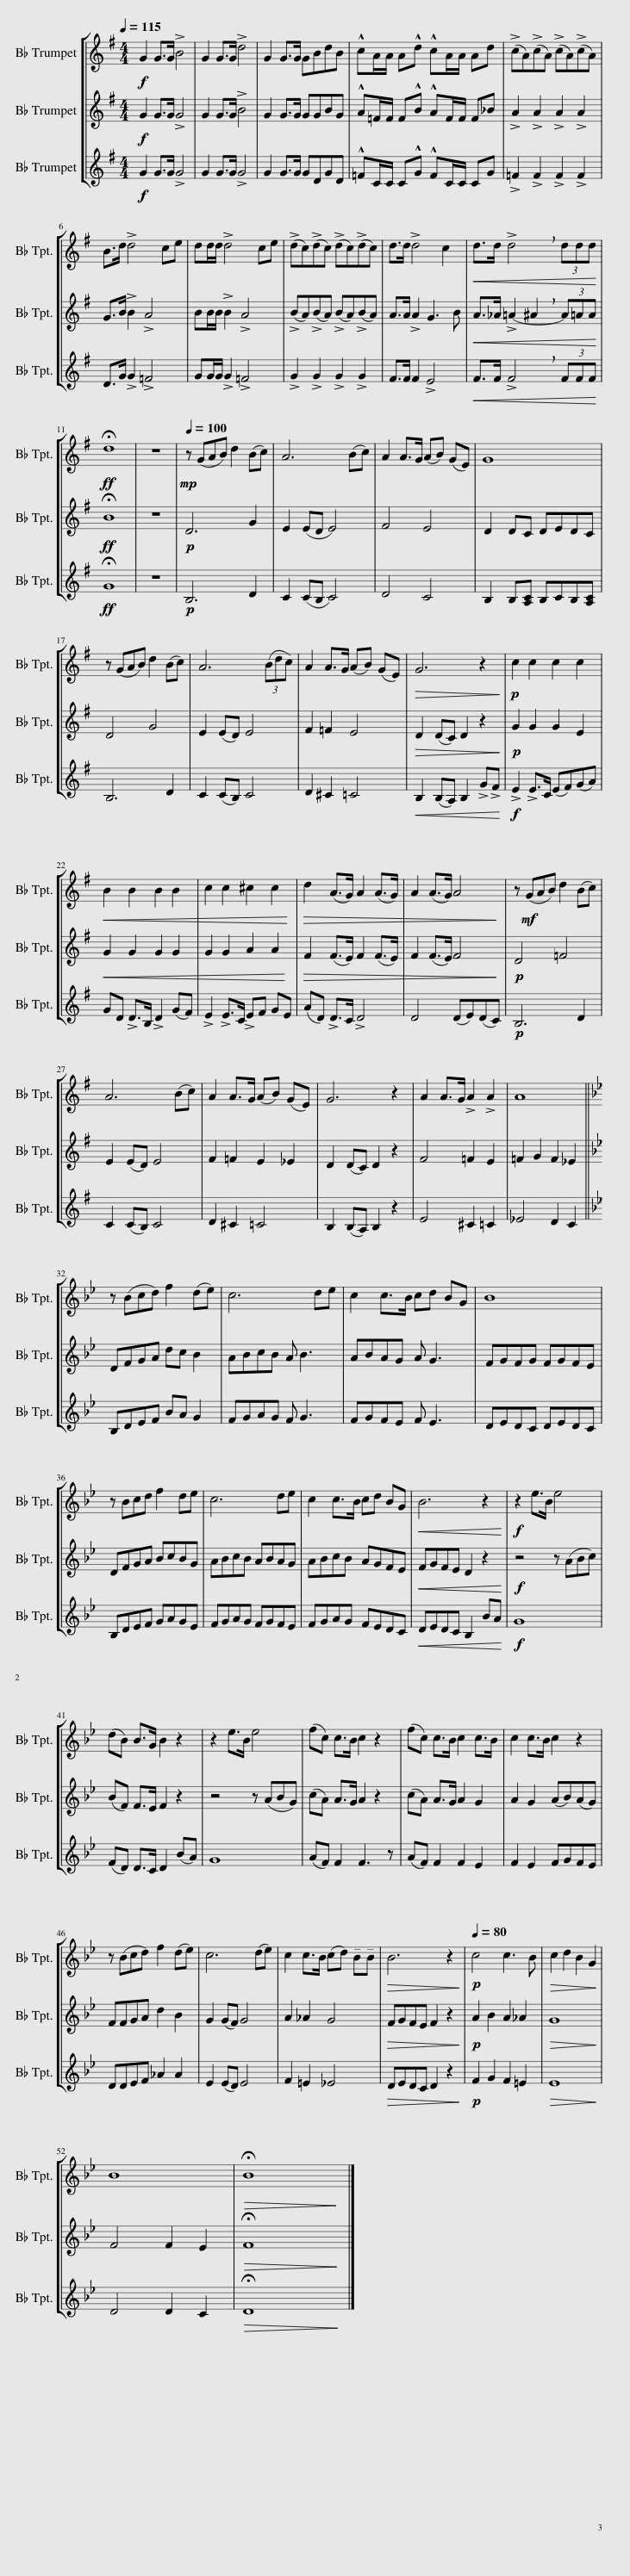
X:1
%%score [ 1 2 3 ]
L:1/8
Q:1/4=115
M:4/4
I:linebreak $
K:none
V:1 treble transpose=-2
V:2 treble transpose=-2
V:3 treble transpose=-2
V:1
[K:G]!f! A2 A>A !>!^c4 | A2 A>A !>!e4 | A2 A>A A^cec | !^!dB/B/ B!^!e !^!dB/B/ Be |$ (!>!dB)(!>!dB) (!>!dB)(!>!dB) | %5
 ^c>e !>!e4 df | ee/e/ !>!e4 df | (!>!ed)(!>!ed) (!>!ed)(!>!ed) | e>e !>!e4 d2 |$!<(! e>e !>!!breath!e4 (3eee!<)! | %10
!ff! !fermata!e8 | z8 |[Q:1/4=100]!mp! z (AB^c) e2 (cd) | B6 (^cd) | B2 B>A (B^c) (AF) |$ %15
 A8 | z (AB^c) e2 (cd) | B6 (3(^ced) | B2 B>A (B^c) (AF) |$!>(! A6 z2!>)! | %20
!p! d2 d2 d2 d2 |!<(! ^c2 c2 c2 c2!<)! | d2 d2 ^d2 d2 |$!>(! e2 (B>A) B2 (B>A)!>)! | B2 (B>A) B4 | %25
 z!mf! (AB^c) e2 (cd) | B6 (^cd) | B2 B>A (B^c) (AF) |$ A6 z2 | B2 B>A !>!B2 !>!B2 | %30
 B8 |[K:Bb] z (cd=e) g2 (ef) | d6 =ef |$ d2 d>c d=e cA | c8 | %35
 z cd=e g2 ef | d6 =ef |$ d2 d>c d=e cA |!<(! c6 z2!<)! |!f! z2 f>c f4 | %40
 (=ec) c>A c2 z2 |$ z2 f>c f4 | (gd) d>c d2 z2 | (gd) d>c d2 d>c | d2 d>c d2 z2 | %45
 z (cd=e) g2 (ef) |$ d6 (=ef) | d2 d>c (d=e) !tenuto!c!tenuto!c |!>(! c6 z2!>)! |[Q:1/4=80] d4 d3 c | %50
!>(! d2 =e2 c2 A2!>)! | c8 |!>(! !fermata!c8!>)! |] %53
V:2
[K:G]!f! A2 A>A !>!A4 | A2 A>A !>!^c4 | A2 A>A AA^cA | !^!BG/G/ G!^!^c !^!BG/G/ G=c |$ !>!B2 !>!B2 !>!B2 !>!B2 | %5
 A>^c !>!c2 !>!B4 | ^cc/c/ !>!c2 !>!B4 | (!>!^cB)(!>!cB) (!>!cB)(!>!cB) | B>B !>!B2 A3 ^c |$!<(! B>_B !>!=B2- !breath!^B2 (3B=BB!<)! | %10
!ff! !fermata!^c8 | z8 |!p! E6 A2 | F2 (FE F4) | ^G4 F4 |$ %15
 E2 ED EFED | E4 A4 | F2 (FE) F4 | ^G2 =G2 F4 |$!>(! E2 (ED) E2 z2!>)! | %20
!p! A2 A2 A2 F2 |!<(! A2 A2 A2 A2!<)! | A2 A2 B2 B2 |$!>(! ^G2 (G>F) G2 (G>F)!>)! | ^G2 (G>F) G4 | %25
!p! E4 G4 | F2 (FE) F4 | ^G2 =G2 F2 =F2 |$ E2 (ED) E2 z2 | ^G4 =G2 F2 | %30
 G2 A2 G2 =F2 |[K:Bb] =EGA=B =ed c2 | =Bcdc B c3 |$ =BcBA B A3 | GAGA GAGF | %35
 =EGA=B cdcA | =Bcdc BcBA |$ =Bcdc BAGF |!<(! GAGF =E2 z2!<)! |!f! z4 z (=Bcd) | %40
 (cG) G>F G2 z2 |$ z4 z (=BcA) | (d=B) B>A B2 z2 | (d=B) B>A B2 A2 | =B2 A2 (Bc)(BA) | %45
 GGA=B =e2 c2 |$ A2 (AG) A4 | =B2 _B2 A4 |!>(! GAGF G2 z2!>)! |!p!!p! =B2 c2 B2 _B2 | %50
!>(! A8!>)! | G4 G2 F2 |!>(! !fermata!G8!>)! |] %53
V:3
[K:G]!f! A2 A>A !>!A4 | A2 A>A !>!A4 | A2 A>A AEAE | !^!GD/D/ D!^!A !^!GD/D/ DA |$ !>!G2 !>!G2 !>!G2 !>!G2 | %5
 E>A !>!A2 !>!G4 | AA/A/ !>!A2 !>!G4 | !>!A2 !>!A2 !>!A2 !>!A2 | ^G>G G2 !>!F4 |$!<(! ^G>G !>!!breath!G4 (3GGG!<)! | %10
!ff! !fermata!A8 | z8 |!p! ^C6 E2 | D2 (D^C D4) | E4 D4 |$ %15
 ^C2 C[B,D] CDC[B,D] | ^C6 E2 | D2 (D^C) D4 | E2 ^D2 =D4 |$!<(! ^C2 (CB,) C2 !>!A!>!^G!<)! | %20
!f! !>!F2 !>!F>D (F^G)(AB) | AE !>!E>^C !>!E2 (A^G) | !>!F2 !>!F>D !>!F^G AF |$ (BE) !>!E>D !>!E4 | E4 (EF)(ED) | %25
!p! ^C6 E2 | D2 (D^C) D4 | E2 ^D2 =D4 |$ ^C2 (CB,) C2 z2 | F4 ^D2 =D2 | %30
 =F4 E2 D2 |[K:Bb] C=EFG c=B A2 | GA=BA G A3 |$ GAGF G F3 | =EFED EFED | %35
 C=EFG A=BAF | GA=BA GAGF |$ GA=BA GF=ED |!<(! =EFED C2 c=B!<)! |!f! A8 | %40
 (G=E) E>D E2 (c=B) |$ A8 | (=BG) G2 G3 z | (=BG) G2 G2 F2 | G2 F2 GAGF | %45
 =EEFG B2 B2 |$ F2 (F=E) F4 | G2 ^F2 =F4 |!>(! =EFED E2 z2!>)! |!p! G2 A2 G2 ^F2 | %50
!>(! F8!>)! | =E4 E2 D2 |!>(! !fermata!=E8!>)! |] %53
